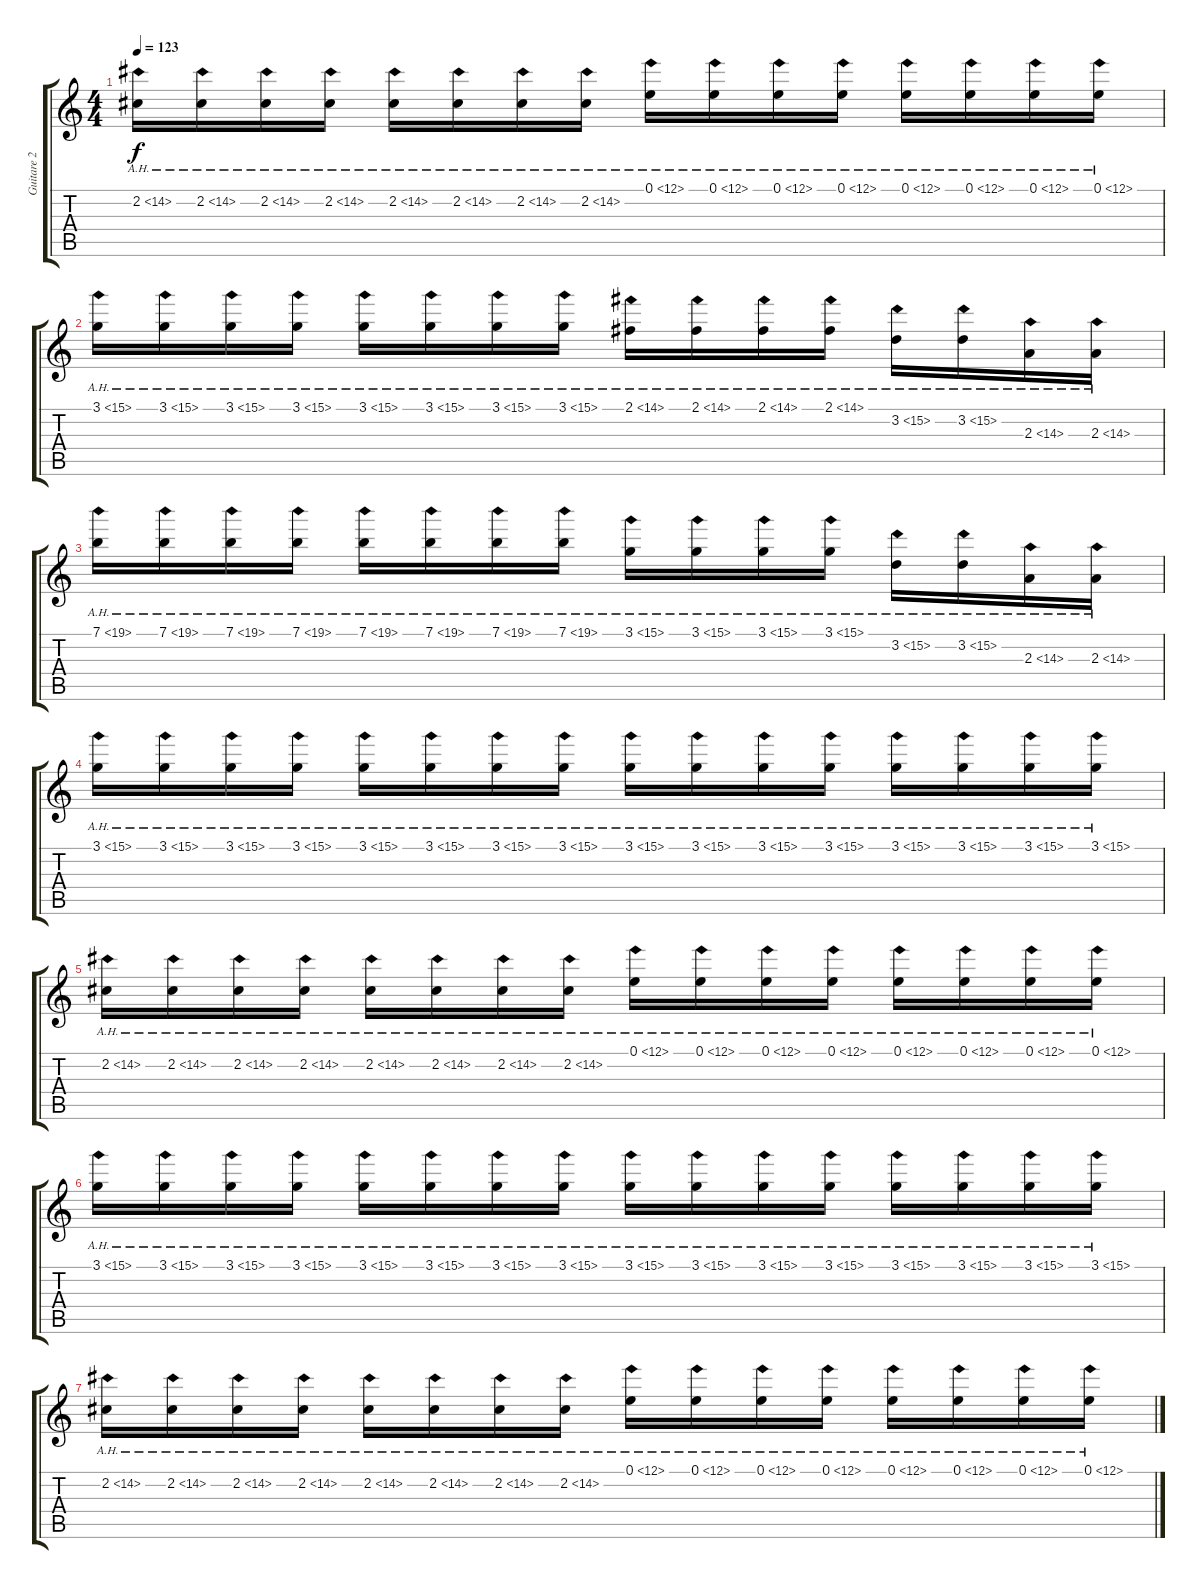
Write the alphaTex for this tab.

\track ("Guitare 2" "Guitare 2") {instrument distortionguitar}
\staff {score tabs}
\tuning (E4 B3 G3 D3 A2 D2) {hide}
\ts (4 4)
\tempo 123
\clef g2
\ks c
2.2{ah 12}.16{dy f} 2.2{ah 12}.16 2.2{ah 12}.16 2.2{ah 12}.16 2.2{ah 12}.16 2.2{ah 12}.16 2.2{ah 12}.16 2.2{ah 12}.16 0.1{ah 12}.16 0.1{ah 12}.16 0.1{ah 12}.16 0.1{ah 12}.16 0.1{ah 12}.16 0.1{ah 12}.16 0.1{ah 12}.16 0.1{ah 12}.16 |
3.1{ah 12}.16 3.1{ah 12}.16 3.1{ah 12}.16 3.1{ah 12}.16 3.1{ah 12}.16 3.1{ah 12}.16 3.1{ah 12}.16 3.1{ah 12}.16 2.1{ah 12}.16 2.1{ah 12}.16 2.1{ah 12}.16 2.1{ah 12}.16 3.2{ah 12}.16 3.2{ah 12}.16 2.3{ah 12}.16 2.3{ah 12}.16 |
7.1{ah 12}.16 7.1{ah 12}.16 7.1{ah 12}.16 7.1{ah 12}.16 7.1{ah 12}.16 7.1{ah 12}.16 7.1{ah 12}.16 7.1{ah 12}.16 3.1{ah 12}.16 3.1{ah 12}.16 3.1{ah 12}.16 3.1{ah 12}.16 3.2{ah 12}.16 3.2{ah 12}.16 2.3{ah 12}.16 2.3{ah 12}.16 |
3.1{ah 12}.16 3.1{ah 12}.16 3.1{ah 12}.16 3.1{ah 12}.16 3.1{ah 12}.16 3.1{ah 12}.16 3.1{ah 12}.16 3.1{ah 12}.16 3.1{ah 12}.16 3.1{ah 12}.16 3.1{ah 12}.16 3.1{ah 12}.16 3.1{ah 12}.16 3.1{ah 12}.16 3.1{ah 12}.16 3.1{ah 12}.16 |
2.2{ah 12}.16 2.2{ah 12}.16 2.2{ah 12}.16 2.2{ah 12}.16 2.2{ah 12}.16 2.2{ah 12}.16 2.2{ah 12}.16 2.2{ah 12}.16 0.1{ah 12}.16 0.1{ah 12}.16 0.1{ah 12}.16 0.1{ah 12}.16 0.1{ah 12}.16 0.1{ah 12}.16 0.1{ah 12}.16 0.1{ah 12}.16 |
3.1{ah 12}.16 3.1{ah 12}.16 3.1{ah 12}.16 3.1{ah 12}.16 3.1{ah 12}.16 3.1{ah 12}.16 3.1{ah 12}.16 3.1{ah 12}.16 3.1{ah 12}.16 3.1{ah 12}.16 3.1{ah 12}.16 3.1{ah 12}.16 3.1{ah 12}.16 3.1{ah 12}.16 3.1{ah 12}.16 3.1{ah 12}.16 |
2.2{ah 12}.16 2.2{ah 12}.16 2.2{ah 12}.16 2.2{ah 12}.16 2.2{ah 12}.16 2.2{ah 12}.16 2.2{ah 12}.16 2.2{ah 12}.16 0.1{ah 12}.16 0.1{ah 12}.16 0.1{ah 12}.16 0.1{ah 12}.16 0.1{ah 12}.16 0.1{ah 12}.16 0.1{ah 12}.16 0.1{ah 12}.16
